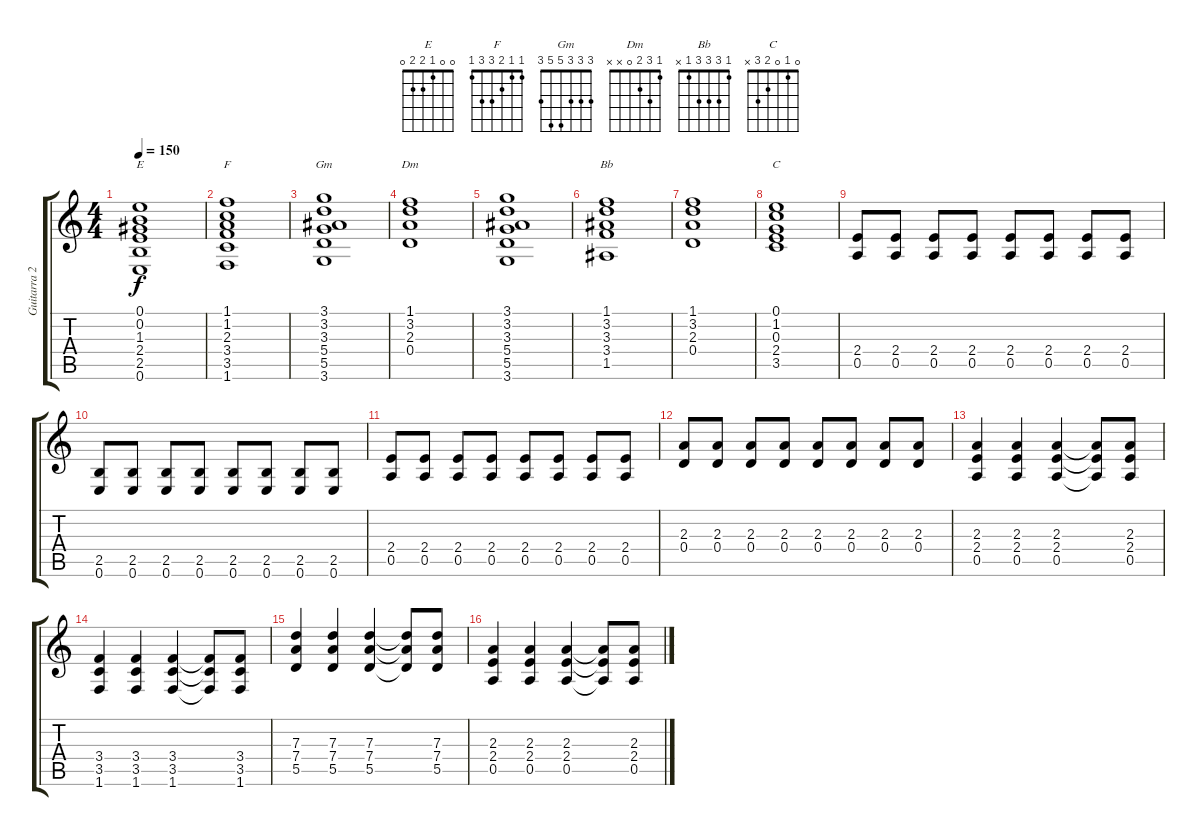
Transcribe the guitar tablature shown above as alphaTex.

\track ("Guitarra 2" "Guitarra 2") {instrument overdrivenguitar}
\staff {score tabs}
\tuning (E4 B3 G3 D3 A2 E2) {hide}
\chord ("E" 0 0 1 2 2 0)
\chord ("F" 1 1 2 3 3 1)
\chord ("Gm" 3 3 3 5 5 3)
\chord ("Dm" 1 3 2 0 x x)
\chord ("Bb" 1 3 3 3 1 x)
\chord ("C" 0 1 0 2 3 x)
\ts (4 4)
\tempo 150
\clef g2
\ks c
(0.1 0.2 1.3 2.4 2.5 0.6).1{ch "E" dy f volume 5 balance 14} |
(1.1 1.2 2.3 3.4 3.5 1.6).1{ch "F"} |
(3.1 3.2 3.3 5.4 5.5 3.6).1{ch "Gm"} |
(1.1 3.2 2.3 0.4).1{ch "Dm"} |
(3.1 3.2 3.3 5.4 5.5 3.6).1 |
(1.1 3.2 3.3 3.4 1.5).1{ch "Bb"} |
(1.1 3.2 2.3 0.4).1 |
(0.1 1.2 0.3 2.4 3.5).1{ch "C"} |
(2.4 0.5).8{volume 8 balance 14} (2.4 0.5).8 (2.4 0.5).8 (2.4 0.5).8 (2.4 0.5).8 (2.4 0.5).8 (2.4 0.5).8 (2.4 0.5).8 |
(2.5 0.6).8 (2.5 0.6).8 (2.5 0.6).8 (2.5 0.6).8 (2.5 0.6).8 (2.5 0.6).8 (2.5 0.6).8 (2.5 0.6).8 |
(2.4 0.5).8 (2.4 0.5).8 (2.4 0.5).8 (2.4 0.5).8 (2.4 0.5).8 (2.4 0.5).8 (2.4 0.5).8 (2.4 0.5).8 |
(2.3 0.4).8 (2.3 0.4).8 (2.3 0.4).8 (2.3 0.4).8 (2.3 0.4).8 (2.3 0.4).8 (2.3 0.4).8 (2.3 0.4).8 |
(2.3 2.4 0.5).4{volume 10} (2.3 2.4 0.5).4 (2.3 2.4 0.5).4 (2.3{t} 2.4{t} 0.5{t}).8 (2.3 2.4 0.5).8 |
(3.4 3.5 1.6).4 (3.4 3.5 1.6).4 (3.4 3.5 1.6).4 (3.4{t} 3.5{t} 1.6{t}).8 (3.4 3.5 1.6).8 |
(7.3 7.4 5.5).4 (7.3 7.4 5.5).4 (7.3 7.4 5.5).4 (7.3{t} 7.4{t} 5.5{t}).8 (7.3 7.4 5.5).8 |
(2.3 2.4 0.5).4 (2.3 2.4 0.5).4 (2.3 2.4 0.5).4 (2.3{t} 2.4{t} 0.5{t}).8 (2.3 2.4 0.5).8
